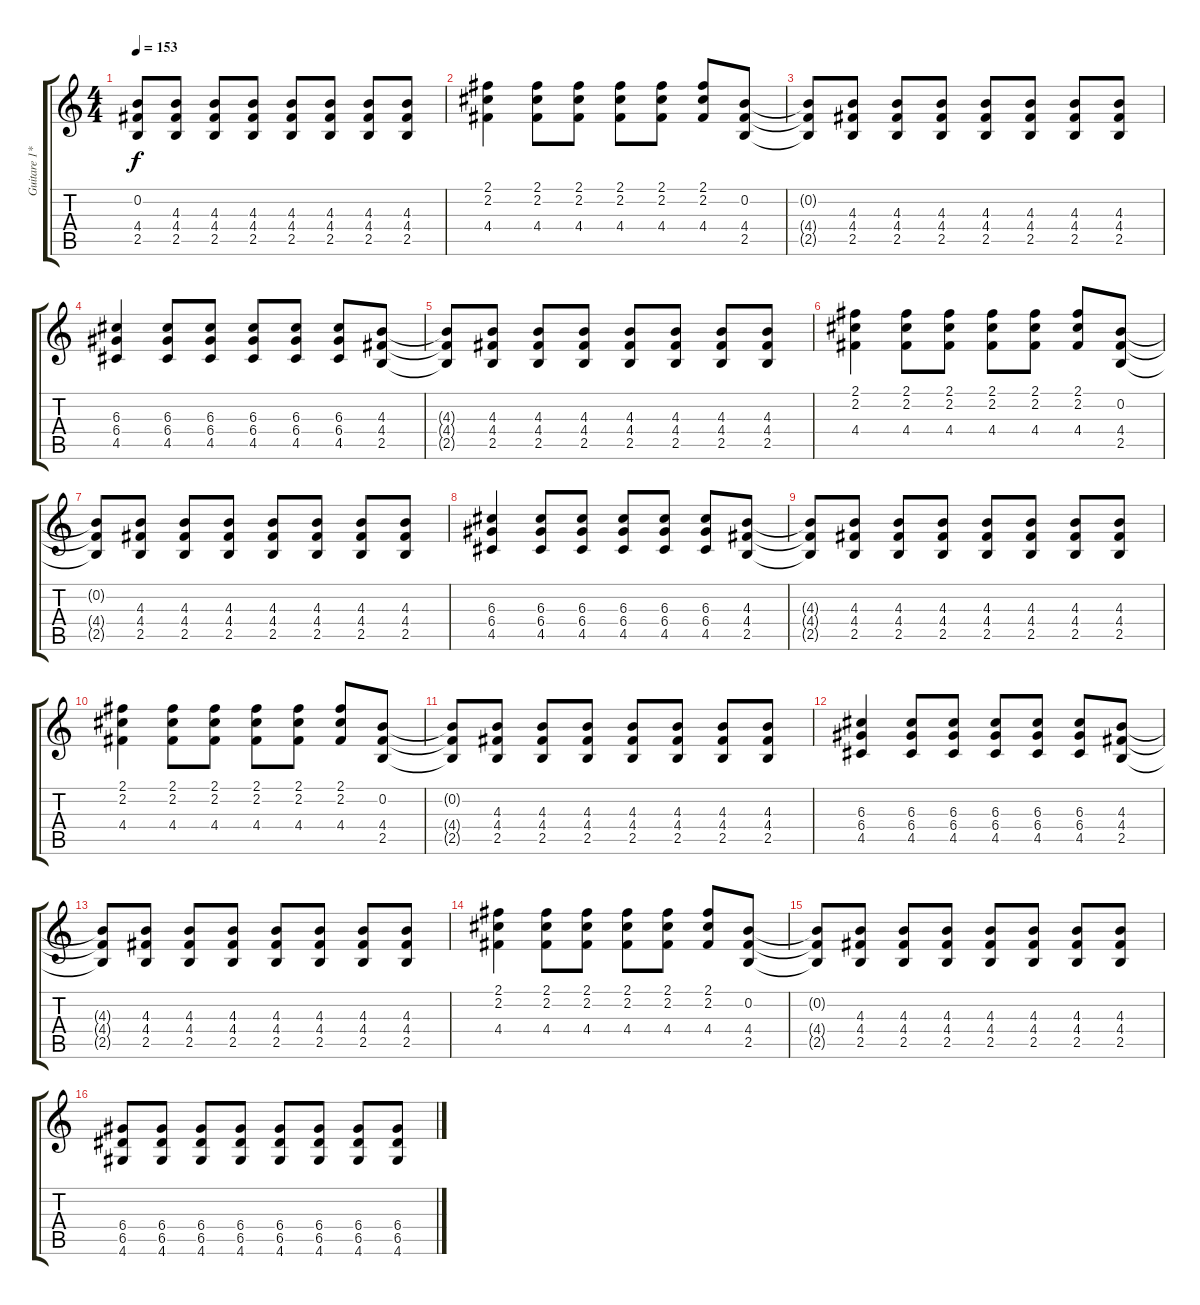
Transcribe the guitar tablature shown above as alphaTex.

\track ("Guitare 1*" "Guitare 1*") {instrument overdrivenguitar}
\staff {score tabs}
\tuning (E4 B3 G3 D3 A2 E2) {hide}
\ts (4 4)
\tempo 153
\clef g2
\ks c
(0.2{t} 4.4{t} 2.5{t}).8{dy f} (4.3 4.4 2.5).8 (4.3 4.4 2.5).8 (4.3 4.4 2.5).8 (4.3 4.4 2.5).8 (4.3 4.4 2.5).8 (4.3 4.4 2.5).8 (4.3 4.4 2.5).8 |
(2.1 2.2 4.4).4 (2.1 2.2 4.4).8 (2.1 2.2 4.4).8 (2.1 2.2 4.4).8 (2.1 2.2 4.4).8 (2.1 2.2 4.4).8 (0.2 4.4 2.5).8 |
(0.2{t} 4.4{t} 2.5{t}).8 (4.3 4.4 2.5).8 (4.3 4.4 2.5).8 (4.3 4.4 2.5).8 (4.3 4.4 2.5).8 (4.3 4.4 2.5).8 (4.3 4.4 2.5).8 (4.3 4.4 2.5).8 |
(6.3 6.4 4.5).4 (6.3 6.4 4.5).8 (6.3 6.4 4.5).8 (6.3 6.4 4.5).8 (6.3 6.4 4.5).8 (6.3 6.4 4.5).8 (4.3 4.4 2.5).8 |
(4.3{t} 4.4{t} 2.5{t}).8 (4.3 4.4 2.5).8 (4.3 4.4 2.5).8 (4.3 4.4 2.5).8 (4.3 4.4 2.5).8 (4.3 4.4 2.5).8 (4.3 4.4 2.5).8 (4.3 4.4 2.5).8 |
(2.1 2.2 4.4).4 (2.1 2.2 4.4).8 (2.1 2.2 4.4).8 (2.1 2.2 4.4).8 (2.1 2.2 4.4).8 (2.1 2.2 4.4).8 (0.2 4.4 2.5).8 |
(0.2{t} 4.4{t} 2.5{t}).8 (4.3 4.4 2.5).8 (4.3 4.4 2.5).8 (4.3 4.4 2.5).8 (4.3 4.4 2.5).8 (4.3 4.4 2.5).8 (4.3 4.4 2.5).8 (4.3 4.4 2.5).8 |
(6.3 6.4 4.5).4 (6.3 6.4 4.5).8 (6.3 6.4 4.5).8 (6.3 6.4 4.5).8 (6.3 6.4 4.5).8 (6.3 6.4 4.5).8 (4.3 4.4 2.5).8 |
(4.3{t} 4.4{t} 2.5{t}).8 (4.3 4.4 2.5).8 (4.3 4.4 2.5).8 (4.3 4.4 2.5).8 (4.3 4.4 2.5).8 (4.3 4.4 2.5).8 (4.3 4.4 2.5).8 (4.3 4.4 2.5).8 |
(2.1 2.2 4.4).4 (2.1 2.2 4.4).8 (2.1 2.2 4.4).8 (2.1 2.2 4.4).8 (2.1 2.2 4.4).8 (2.1 2.2 4.4).8 (0.2 4.4 2.5).8 |
(0.2{t} 4.4{t} 2.5{t}).8 (4.3 4.4 2.5).8 (4.3 4.4 2.5).8 (4.3 4.4 2.5).8 (4.3 4.4 2.5).8 (4.3 4.4 2.5).8 (4.3 4.4 2.5).8 (4.3 4.4 2.5).8 |
(6.3 6.4 4.5).4 (6.3 6.4 4.5).8 (6.3 6.4 4.5).8 (6.3 6.4 4.5).8 (6.3 6.4 4.5).8 (6.3 6.4 4.5).8 (4.3 4.4 2.5).8 |
(4.3{t} 4.4{t} 2.5{t}).8 (4.3 4.4 2.5).8 (4.3 4.4 2.5).8 (4.3 4.4 2.5).8 (4.3 4.4 2.5).8 (4.3 4.4 2.5).8 (4.3 4.4 2.5).8 (4.3 4.4 2.5).8 |
(2.1 2.2 4.4).4 (2.1 2.2 4.4).8 (2.1 2.2 4.4).8 (2.1 2.2 4.4).8 (2.1 2.2 4.4).8 (2.1 2.2 4.4).8 (0.2 4.4 2.5).8 |
(0.2{t} 4.4{t} 2.5{t}).8 (4.3 4.4 2.5).8 (4.3 4.4 2.5).8 (4.3 4.4 2.5).8 (4.3 4.4 2.5).8 (4.3 4.4 2.5).8 (4.3 4.4 2.5).8 (4.3 4.4 2.5).8 |
(6.4 6.5 4.6).8 (6.4 6.5 4.6).8 (6.4 6.5 4.6).8 (6.4 6.5 4.6).8 (6.4 6.5 4.6).8 (6.4 6.5 4.6).8 (6.4 6.5 4.6).8 (6.4 6.5 4.6).8
